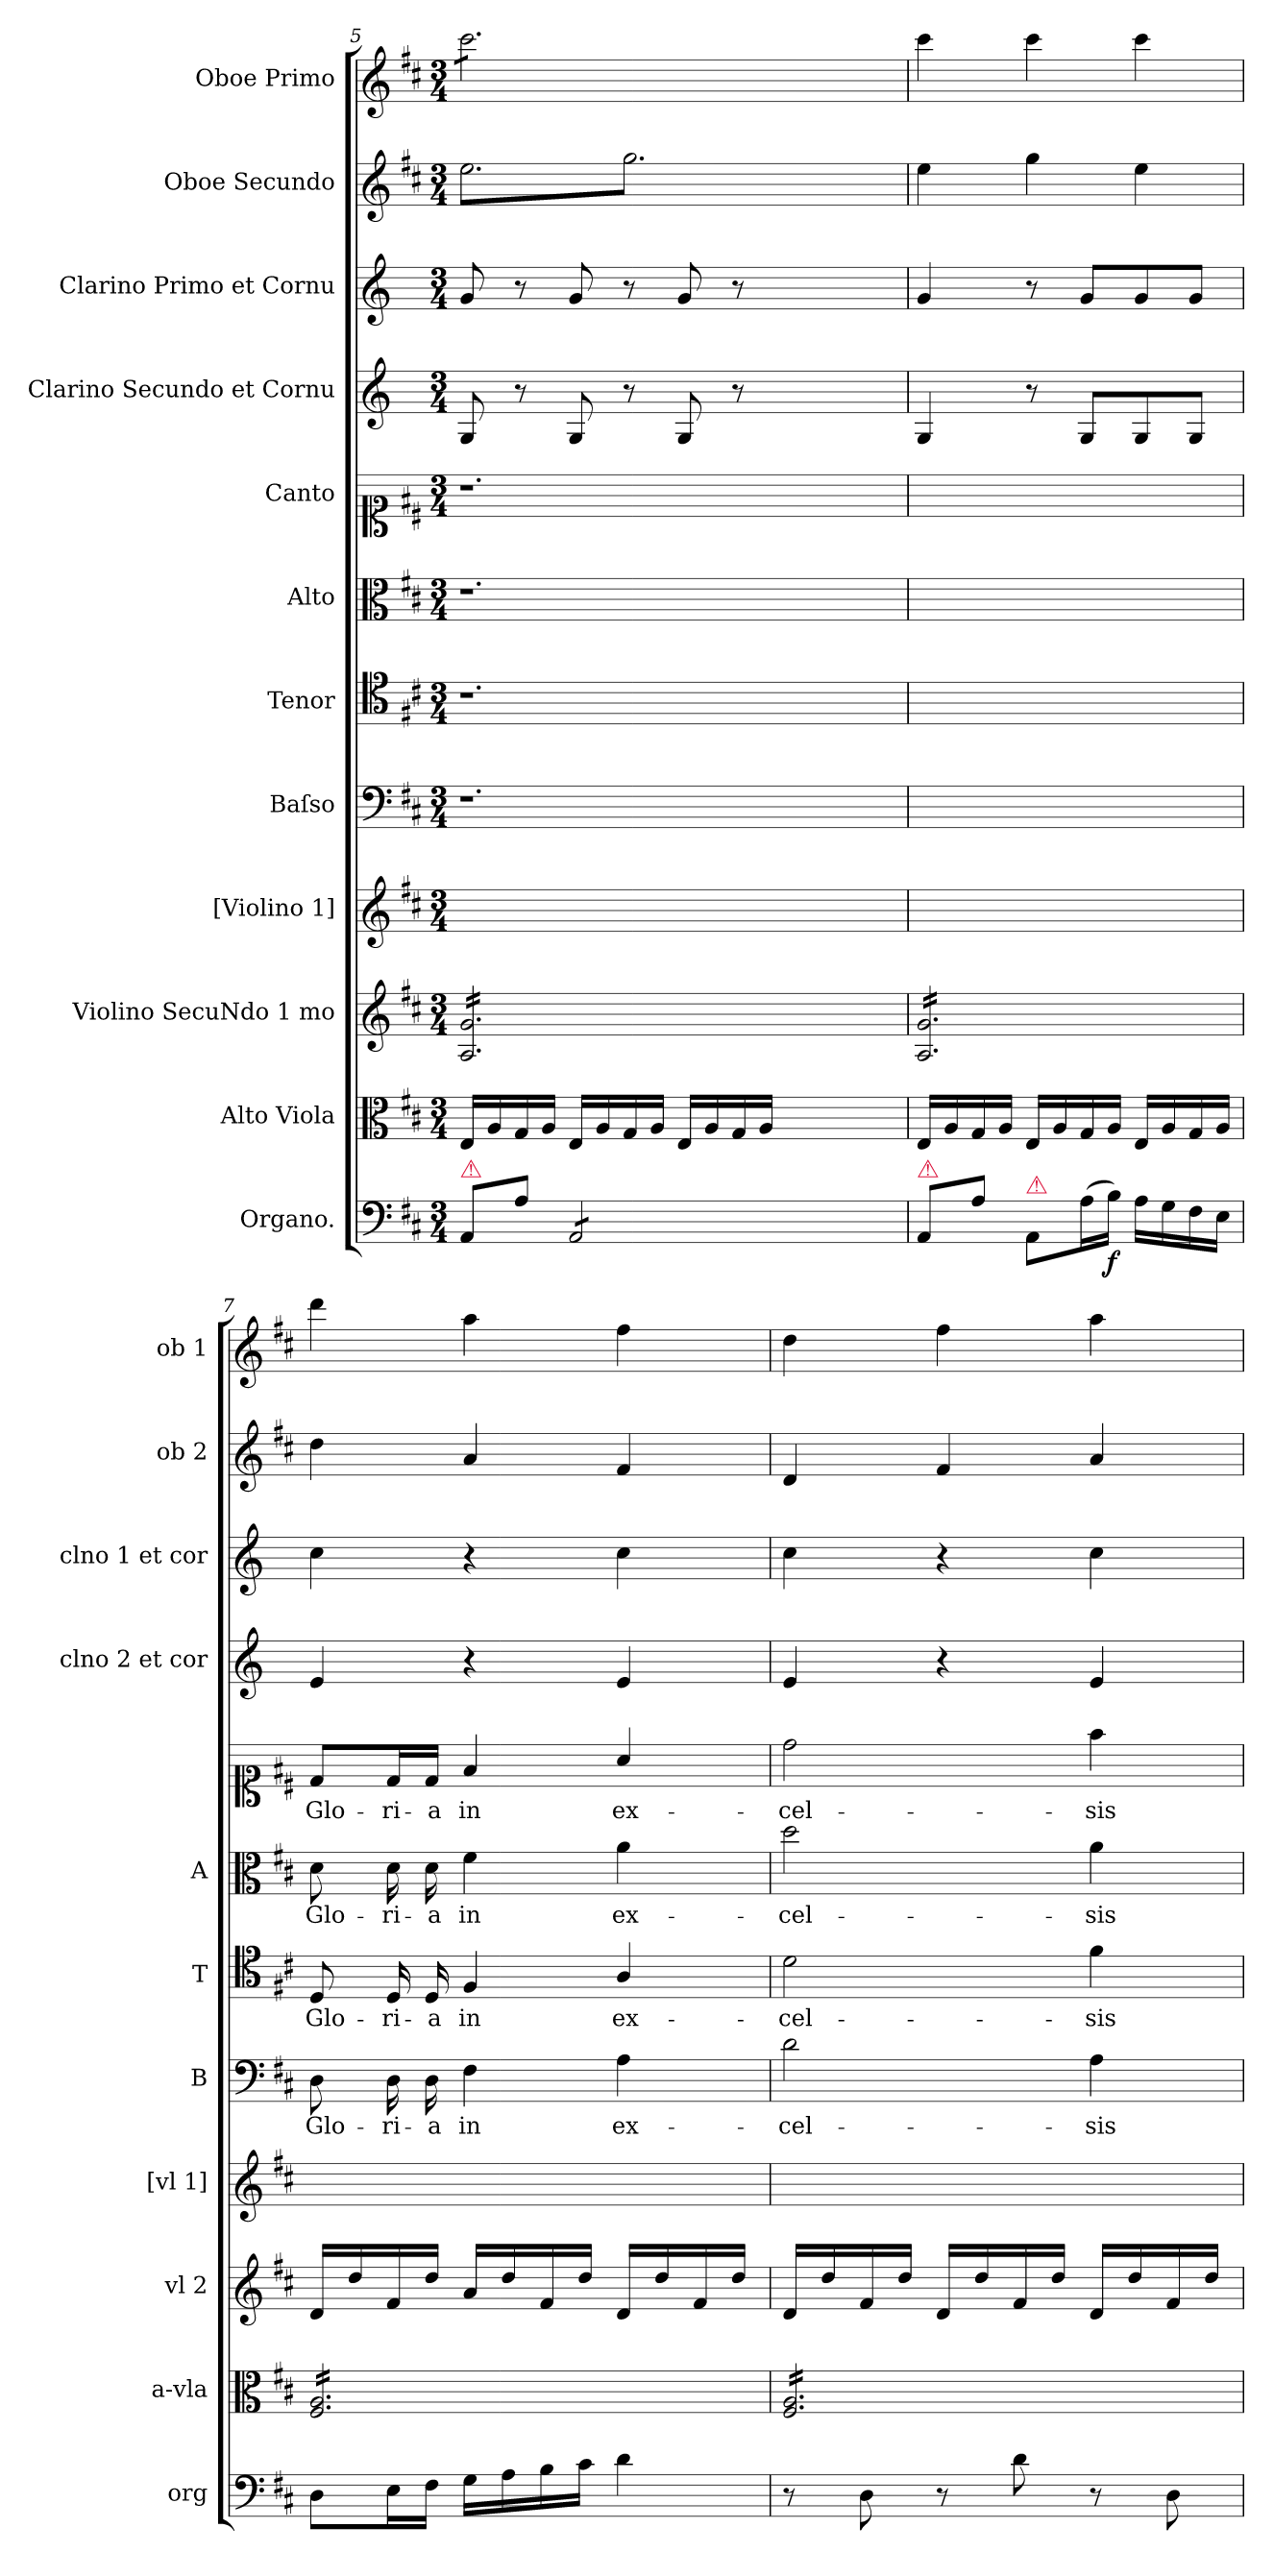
**kern	**dynam	**kern	**kern	**kern	**kern	**text	**kern	**text	**kern	**text	**kern	**text	**dynam	**kern	**kern	**kern	**kern
*part12	*part12	*part11	*part10	*part9	*part8	*part8	*part7	*part7	*part6	*part6	*part5	*part5	*part5	*part4	*part3	*part2	*part1
*staff12	*staff12	*staff11	*staff10	*staff9	*staff8	*staff8	*staff7	*staff7	*staff6	*staff6	*staff5	*staff5	*staff5	*staff4	*staff3	*staff2	*staff1
*I"Organo.	*	*I"Alto Viola	*I"Violino SecuNdo 1 mo	*I"[Violino 1]	*I"Baſso	*	*I"Tenor	*	*I"Alto	*	*I"Canto	*	*	*I"Clarino Secundo et Cornu	*I"Clarino Primo et Cornu	*I"Oboe Secundo	*I"Oboe Primo
*I'org	*	*I'a-vla	*I'vl 2	*I'[vl 1]	*I'B	*	*I'T	*	*I'A	*	*	*	*	*I'clno 2 et cor	*I'clno 1 et cor	*I'ob 2	*I'ob 1
*clefF4	*	*clefC3	*clefG2	*clefG2	*clefF4	*	*clefC4	*	*clefC3	*	*clefC1	*	*	*clefG2	*clefG2	*clefG2	*clefG2
*	*	*	*	*	*	*	*	*	*	*	*	*	*	*ITrd6c10	*ITrd6c10	*	*
*k[f#c#]	*	*k[f#c#]	*k[f#c#]	*k[f#c#]	*k[f#c#]	*	*k[f#c#]	*	*k[f#c#]	*	*k[f#c#]	*	*	*k[f#c#]	*k[f#c#]	*k[f#c#]	*k[f#c#]
*D:	*	*D:	*D:	*D:	*D:	*	*D:	*	*D:	*	*D:	*	*	*D:	*D:	*D:	*D:
*M3/4	*	*M3/4	*M3/4	*M3/4	*M3/4	*	*M3/4	*	*M3/4	*	*M3/4	*	*	*M3/4	*M3/4	*M3/4	*M3/4
=5	=5	=5	=5	=5	=5	=5	=5	=5	=5	=5	=5	=5	=5	=5	=5	=5	=5
!LO:TX:a:color=crimson:t=⚠	!	!	!	!	!	!	!	!	!	!	!	!	!	!	!	!	!
*	*	*	*tremolo	*	*	*	*	*	*	*	*	*	*	*	*	*	*
*	*	*	*	*	*	*	*	*	*	*	*	*	*	*	*	*tremolo	*
*	*	*	*	*	*	*	*	*	*	*	*	*	*	*	*	*	*tremolo
8AA/L	.	16E/LL	16A/ 16g/LL	2.ryy	1.r	.	1.r	.	1.r	.	1.r	.	.	8AA/	8A/	8ee\L	8ccc#\L
.	.	16A/	16A/ 16g/	.	.	.	.	.	.	.	.	.	.	.	.	.	.
8A\J	.	16G/	16A/ 16g/	.	.	.	.	.	.	.	.	.	.	8r	8r	8gg\	8ccc#\
.	.	16A/JJ	16A/ 16g/	.	.	.	.	.	.	.	.	.	.	.	.	.	.
*tremolo	*	*	*	*	*	*	*	*	*	*	*	*	*	*	*	*	*
8AA/L	.	16E/LL	16A/ 16g/	.	.	.	.	.	.	.	.	.	.	8AA/	8A/	8ee\	8ccc#\
.	.	16A/	16A/ 16g/	.	.	.	.	.	.	.	.	.	.	.	.	.	.
8AA/	.	16G/	16A/ 16g/	.	.	.	.	.	.	.	.	.	.	8r	8r	8gg\	8ccc#\
.	.	16A/JJ	16A/ 16g/	.	.	.	.	.	.	.	.	.	.	.	.	.	.
8AA/	.	16E/LL	16A/ 16g/	.	.	.	.	.	.	.	.	.	.	8AA/	8A/	8ee\	8ccc#\
.	.	16A/	16A/ 16g/	.	.	.	.	.	.	.	.	.	.	.	.	.	.
8AA/J	.	16G/	16A/ 16g/	.	.	.	.	.	.	.	.	.	.	8r	8r	8gg\J	8ccc#\J
*	*	*	*	*	*	*	*	*	*	*	*	*	*	*	*	*	*Xtremolo
*	*	*	*	*	*	*	*	*	*	*	*	*	*	*	*	*Xtremolo	*
*Xtremolo	*	*	*	*	*	*	*	*	*	*	*	*	*	*	*	*	*
.	.	16A/JJ	16A/ 16g/JJ	.	.	.	.	.	.	.	.	.	.	.	.	.	.
2.ryy	.	2.ryy	2.ryy	2.ryy	.	.	.	.	.	.	.	.	.	2.ryy	2.ryy	2.ryy	2.ryy
.	.	.	.	.	.	.	.	.	.	.	.	.	.	.	.	.	.
.	.	.	.	.	.	.	.	.	.	.	.	.	.	.	.	.	.
=6	=6	=6	=6	=6	=6	=6	=6	=6	=6	=6	=6	=6	=6	=6	=6	=6	=6
!LO:TX:a:color=crimson:t=⚠	!	!	!	!	!	!	!	!	!	!	!	!	!	!	!	!	!
!	!LO:DY:b	!	!	!	!	!	!	!	!	!	!	!	!	!	!	!	!
8AA/L	po	16E/LL	16A/ 16g/LL	2.ryy	2.ryy	.	2.ryy	.	2.ryy	.	2.ryy	.	.	4AA/	4A/	4ee\	4ccc#\
.	.	16A/	16A/ 16g/	.	.	.	.	.	.	.	.	.	.	.	.	.	.
8A\J	.	16G/	16A/ 16g/	.	.	.	.	.	.	.	.	.	.	.	.	.	.
.	.	16A/JJ	16A/ 16g/	.	.	.	.	.	.	.	.	.	.	.	.	.	.
!LO:TX:a:color=crimson:t=⚠	!	!	!	!	!	!	!	!	!	!	!	!	!	!	!	!	!
8AA/L	.	16E/LL	16A/ 16g/	.	.	.	.	.	.	.	.	.	.	8r	8r	4gg\	4ccc#\
.	.	16A/	16A/ 16g/	.	.	.	.	.	.	.	.	.	.	.	.	.	.
(16A\L	.	16G/	16A/ 16g/	.	.	.	.	.	.	.	.	.	.	8AA/L	8A/L	.	.
!	!LO:DY:b	!	!	!	!	!	!	!	!	!	!	!	!	!	!	!	!
16B\JJ)	f.	16A/JJ	16A/ 16g/	.	.	.	.	.	.	.	.	.	.	.	.	.	.
16A\LL	.	16E/LL	16A/ 16g/	.	.	.	.	.	.	.	.	.	.	8AA/	8A/	4ee\	4ccc#\
16G\	.	16A/	16A/ 16g/	.	.	.	.	.	.	.	.	.	.	.	.	.	.
16F#\	.	16G/	16A/ 16g/	.	.	.	.	.	.	.	.	.	.	8AA/J	8A/J	.	.
16E\JJ	.	16A/JJ	16A/ 16g/JJ	.	.	.	.	.	.	.	.	.	.	.	.	.	.
*	*	*	*Xtremolo	*	*	*	*	*	*	*	*	*	*	*	*	*	*
=7	=7	=7	=7	=7	=7	=7	=7	=7	=7	=7	=7	=7	=7	=7	=7	=7	=7
!	!	!	!	!	!	!	!	!	!	!	!	!	!LO:DY:b:rj	!	!	!	!
*	*	*tremolo	*	*	*	*	*	*	*	*	*	*	*	*	*	*	*
8D\L	.	16F#/ 16A/LL	16d/LL	2.ryy	8D\	Glo-	8D/	Glo-	8d\	Glo-	8d/L	Glo-	for	4F#/	4d\	4dd\	4ddd\
.	.	16F#/ 16A/	16dd/	.	.	.	.	.	.	.	.	.	.	.	.	.	.
16E\L	.	16F#/ 16A/	16f#/	.	16D\	-ri-	16D/	-ri-	16d\	-ri-	16d/L	-ri-	.	.	.	.	.
16F#\JJ	.	16F#/ 16A/	16dd/JJ	.	16D\	-a	16D/	-a	16d\	-a	16d/JJ	-a	.	.	.	.	.
16G\LL	.	16F#/ 16A/	16a/LL	.	4F#\	in	4F#/	in	4f#\	in	4f#/	in	.	4r	4r	4a/	4aa\
16A\	.	16F#/ 16A/	16dd/	.	.	.	.	.	.	.	.	.	.	.	.	.	.
16B\	.	16F#/ 16A/	16f#/	.	.	.	.	.	.	.	.	.	.	.	.	.	.
16c#\JJ	.	16F#/ 16A/	16dd/JJ	.	.	.	.	.	.	.	.	.	.	.	.	.	.
4d\	.	16F#/ 16A/	16d/LL	.	4A\	ex-	4A/	ex-	4a\	ex-	4a/	ex-	.	4F#/	4d\	4f#/	4ff#\
.	.	16F#/ 16A/	16dd/	.	.	.	.	.	.	.	.	.	.	.	.	.	.
.	.	16F#/ 16A/	16f#/	.	.	.	.	.	.	.	.	.	.	.	.	.	.
.	.	16F#/ 16A/JJ	16dd/JJ	.	.	.	.	.	.	.	.	.	.	.	.	.	.
=8	=8	=8	=8	=8	=8	=8	=8	=8	=8	=8	=8	=8	=8	=8	=8	=8	=8
8r	.	16F#/ 16A/LL	16d/LL	2.ryy	2d\	-cel-	2d\	-cel-	2dd\	-cel-	2dd\	-cel-	.	4F#/	4d\	4d/	4dd\
.	.	16F#/ 16A/	16dd/	.	.	.	.	.	.	.	.	.	.	.	.	.	.
8D\	.	16F#/ 16A/	16f#/	.	.	.	.	.	.	.	.	.	.	.	.	.	.
.	.	16F#/ 16A/	16dd/JJ	.	.	.	.	.	.	.	.	.	.	.	.	.	.
8r	.	16F#/ 16A/	16d/LL	.	.	.	.	.	.	.	.	.	.	4r	4r	4f#/	4ff#\
.	.	16F#/ 16A/	16dd/	.	.	.	.	.	.	.	.	.	.	.	.	.	.
!	!LO:DY:b	!	!	!	!	!	!	!	!	!	!	!	!	!	!	!	!
8d\	po	16F#/ 16A/	16f#/	.	.	.	.	.	.	.	.	.	.	.	.	.	.
.	.	16F#/ 16A/	16dd/JJ	.	.	.	.	.	.	.	.	.	.	.	.	.	.
8r	.	16F#/ 16A/	16d/LL	.	4A\	-sis	4f#\	-sis	4a\	-sis	4ff#\	-sis	.	4F#/	4d\	4a/	4aa\
.	.	16F#/ 16A/	16dd/	.	.	.	.	.	.	.	.	.	.	.	.	.	.
8D\	.	16F#/ 16A/	16f#/	.	.	.	.	.	.	.	.	.	.	.	.	.	.
.	.	16F#/ 16A/JJ	16dd/JJ	.	.	.	.	.	.	.	.	.	.	.	.	.	.
*	*	*Xtremolo	*	*	*	*	*	*	*	*	*	*	*	*	*	*	*
=	=	=	=	=	=	=	=	=	=	=	=	=	=	=	=	=	=
*-	*-	*-	*-	*-	*-	*-	*-	*-	*-	*-	*-	*-	*-	*-	*-	*-	*-
